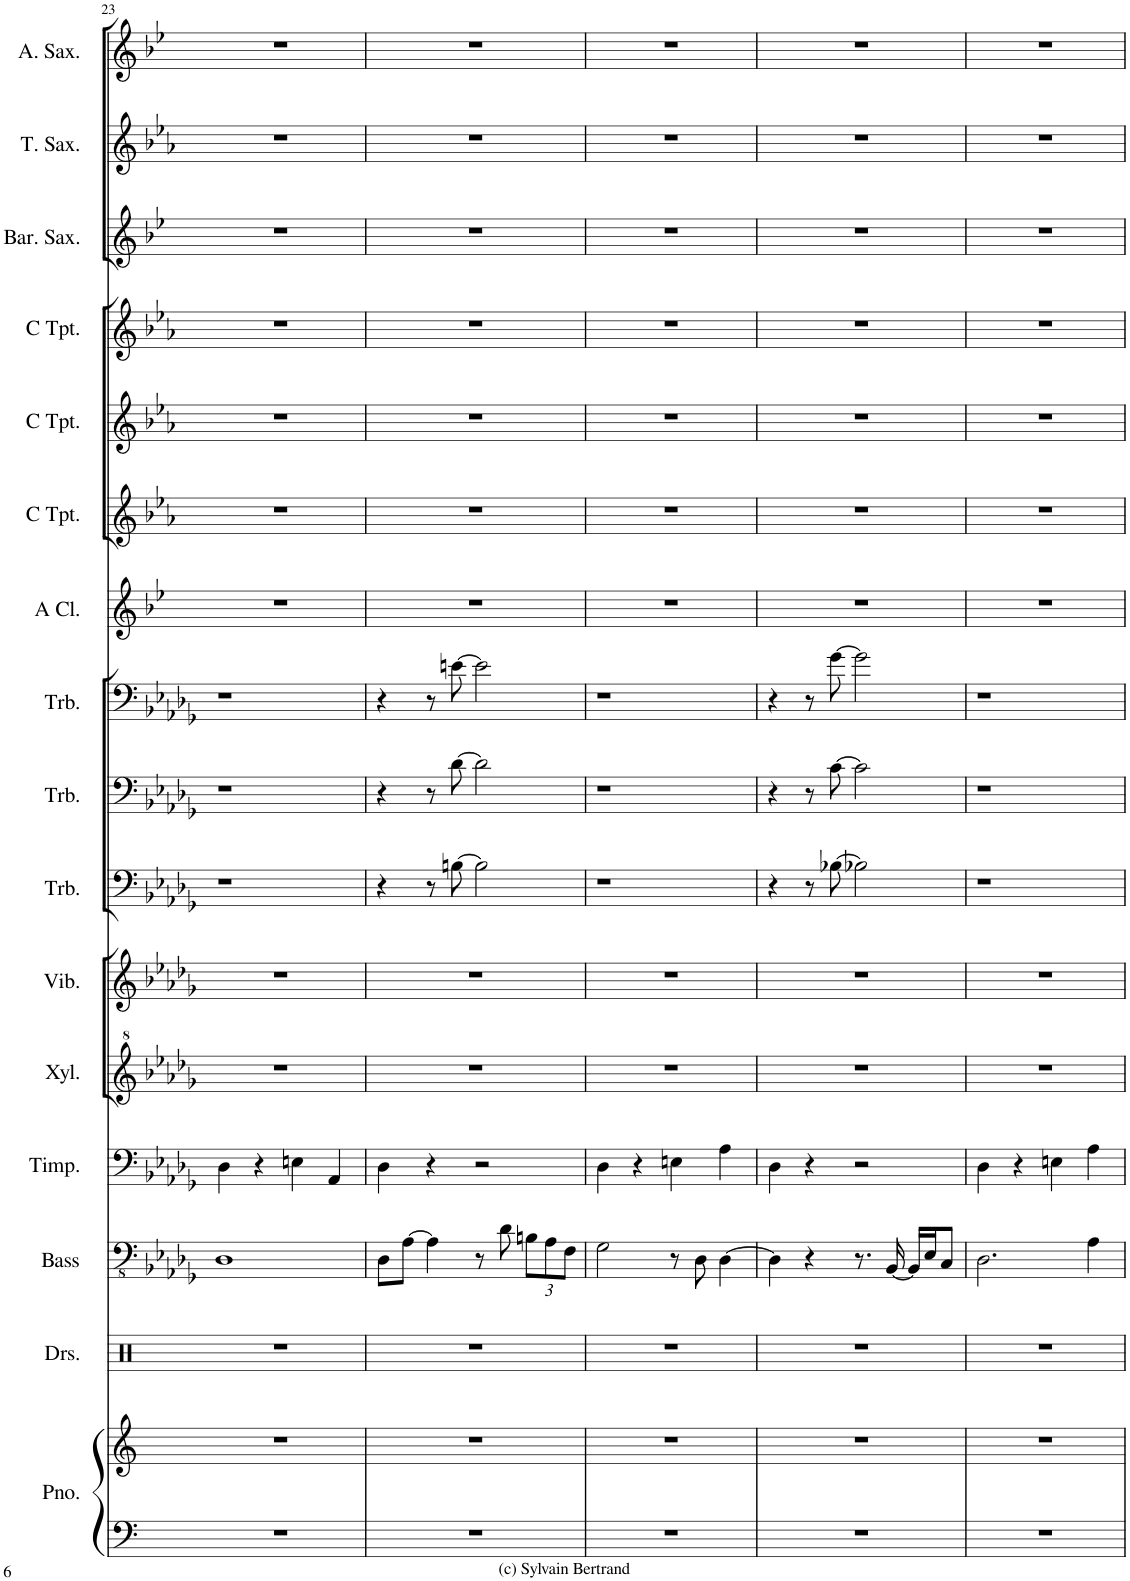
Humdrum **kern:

**kern	**kern	**kern	**kern	**kern	**kern	**kern	**kern	**kern	**kern	**kern	**kern	**kern	**kern	**kern	**kern	**kern
*part16	*part16	*part15	*part14	*part13	*part12	*part11	*part10	*part9	*part8	*part7	*part6	*part5	*part4	*part3	*part2	*part1
*staff17	*staff16	*staff15	*staff14	*staff13	*staff12	*staff11	*staff10	*staff9	*staff8	*staff7	*staff6	*staff5	*staff4	*staff3	*staff2	*staff1
*I"Piano	*	*I"Drumset	*I"Acoustic Bass	*I"Timpani	*I"Xylophone	*I"Vibraphone	*I"Trombone	*I"Trombone	*I"Trombone	*I"A Clarinet	*I"C Trumpet	*I"C Trumpet	*I"C Trumpet	*I"Baritone Saxophone	*I"Tenor Saxophone	*I"Alto Saxophone
*I'Pno.	*	*I'Drs.	*I'Bass	*I'Timp.	*I'Xyl.	*I'Vib.	*I'Trb.	*I'Trb.	*I'Trb.	*I'A Cl.	*I'C Tpt.	*I'C Tpt.	*I'C Tpt.	*I'Bar. Sax.	*I'T. Sax.	*I'A. Sax.
!!LO:PB:g=z
*clefF4	*clefG2	*clefX	*clefFv4	*clefF4	*clefG^2	*clefG2	*clefF4	*clefF4	*clefF4	*clefG2	*clefG2	*clefG2	*clefG2	*clefG2	*clefG2	*clefG2
*	*	*	*	*	*	*	*	*	*	*Trd2c3	*	*	*	*Trd12c21	*Trd8c14	*Trd5c9
*k[]	*k[]	*k[]	*k[b-e-a-d-g-]	*k[b-e-a-d-g-]	*k[b-e-a-d-g-]	*k[b-e-a-d-g-]	*k[b-e-a-d-g-]	*k[b-e-a-d-g-]	*k[b-e-a-d-g-]	*k[b-e-]	*k[b-e-a-]	*k[b-e-a-]	*k[b-e-a-]	*k[b-e-]	*k[b-e-a-]	*k[b-e-]
*M4/4	*M4/4	*M4/4	*M4/4	*M4/4	*M4/4	*M4/4	*M4/4	*M4/4	*M4/4	*M4/4	*M4/4	*M4/4	*M4/4	*M4/4	*M4/4	*M4/4
=23	=23	=23	=23	=23	=23	=23	=23	=23	=23	=23	=23	=23	=23	=23	=23	=23
1r	1r	1r	1DD-	4D-\	1r	1r	1r	1r	1r	1r	1r	1r	1r	1r	1r	1r
.	.	.	.	4r	.	.	.	.	.	.	.	.	.	.	.	.
.	.	.	.	4En\	.	.	.	.	.	.	.	.	.	.	.	.
.	.	.	.	4AA-/	.	.	.	.	.	.	.	.	.	.	.	.
=24	=24	=24	=24	=24	=24	=24	=24	=24	=24	=24	=24	=24	=24	=24	=24	=24
1r	1r	1r	8DD-\L	4D-\	1r	1r	4r	4r	4r	1r	1r	1r	1r	1r	1r	1r
.	.	.	[8AA-\J	.	.	.	.	.	.	.	.	.	.	.	.	.
.	.	.	4AA-\]	4r	.	.	8r	8r	8r	.	.	.	.	.	.	.
.	.	.	.	.	.	.	[8Bn\	[8d-\	[8en\	.	.	.	.	.	.	.
.	.	.	8r	2r	.	.	2B\]	2d-\]	2e\]	.	.	.	.	.	.	.
.	.	.	8D-\	.	.	.	.	.	.	.	.	.	.	.	.	.
*	*	*	*Xbrackettup	*	*	*	*	*	*	*	*	*	*	*	*	*
.	.	.	12BBn\L	.	.	.	.	.	.	.	.	.	.	.	.	.
.	.	.	12AA-\	.	.	.	.	.	.	.	.	.	.	.	.	.
.	.	.	12FF\J	.	.	.	.	.	.	.	.	.	.	.	.	.
=25	=25	=25	=25	=25	=25	=25	=25	=25	=25	=25	=25	=25	=25	=25	=25	=25
1r	1r	1r	2GG-\	4D-\	1r	1r	1r	1r	1r	1r	1r	1r	1r	1r	1r	1r
.	.	.	.	4r	.	.	.	.	.	.	.	.	.	.	.	.
.	.	.	8r	4En\	.	.	.	.	.	.	.	.	.	.	.	.
.	.	.	8DD-\	.	.	.	.	.	.	.	.	.	.	.	.	.
.	.	.	[4DD-\	4A-\	.	.	.	.	.	.	.	.	.	.	.	.
=26	=26	=26	=26	=26	=26	=26	=26	=26	=26	=26	=26	=26	=26	=26	=26	=26
1r	1r	1r	4DD-\]	4D-\	1r	1r	4r	4r	4r	1r	1r	1r	1r	1r	1r	1r
.	.	.	4r	4r	.	.	8r	8r	8r	.	.	.	.	.	.	.
.	.	.	.	.	.	.	[8B-X\	[8c\	[8g-\	.	.	.	.	.	.	.
.	.	.	8.r	2r	.	.	2B-X\]	2c\]	2g-\]	.	.	.	.	.	.	.
.	.	.	[16BBB-/	.	.	.	.	.	.	.	.	.	.	.	.	.
.	.	.	16BBB-/LL]	.	.	.	.	.	.	.	.	.	.	.	.	.
.	.	.	16EE-/J	.	.	.	.	.	.	.	.	.	.	.	.	.
.	.	.	8CC/J	.	.	.	.	.	.	.	.	.	.	.	.	.
=27	=27	=27	=27	=27	=27	=27	=27	=27	=27	=27	=27	=27	=27	=27	=27	=27
1r	1r	1r	2.DD-\	4D-\	1r	1r	1r	1r	1r	1r	1r	1r	1r	1r	1r	1r
.	.	.	.	4r	.	.	.	.	.	.	.	.	.	.	.	.
.	.	.	.	4En\	.	.	.	.	.	.	.	.	.	.	.	.
.	.	.	4AA-\	4A-\	.	.	.	.	.	.	.	.	.	.	.	.
=	=	=	=	=	=	=	=	=	=	=	=	=	=	=	=	=
*-	*-	*-	*-	*-	*-	*-	*-	*-	*-	*-	*-	*-	*-	*-	*-	*-
